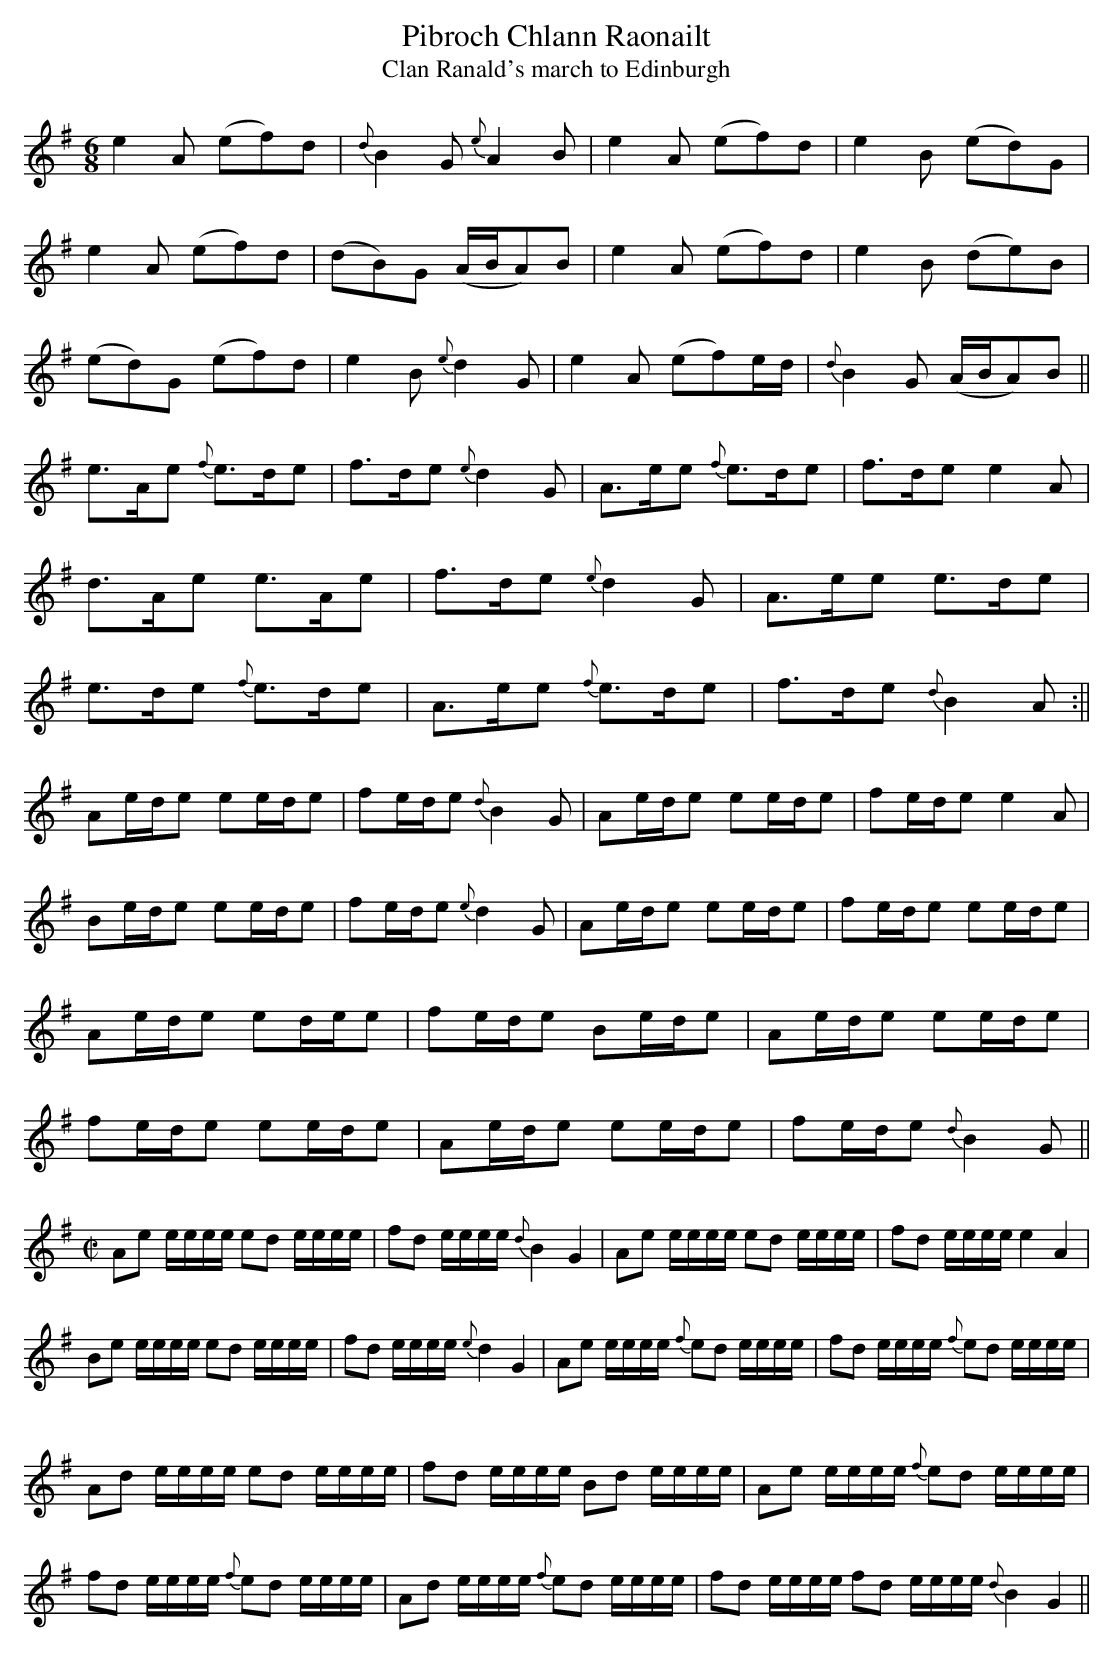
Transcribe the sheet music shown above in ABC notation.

X:1
T:Pibroch Chlann Raonailt
T:Clan Ranald's march to Edinburgh
M:6/8
L:1/8
K:Ador
e2A (ef)d|{d}B2G {e}A2B|e2A (ef)d|e2B (ed)G|
e2A (ef)d|(dB)G (A/B/A)B|e2A (ef)d|e2B (de)B|
(ed)G (ef)d|e2B {e}d2G|e2A (ef)e/d/|{d}B2G (A/B/A)B||
e>Ae {f}e>de|f>de {e}d2G|A>ee {f}e>de|f>de e2A|
d>Ae e>Ae|f>de {e}d2G|A>ee e>de|
e>de {f}e>de|A>ee {f}e>de|f>de {d}B2A:||
Ae/d/e ee/d/e|fe/d/e {d}B2G|Ae/d/e ee/d/e|fe/d/e e2A|
Be/d/e ee/d/e|fe/d/e {e}d2G|Ae/d/e ee/d/e|fe/d/e ee/d/e|
Ae/d/e ed/e/e|fe/d/e Be/d/e|Ae/d/e ee/d/e|
fe/d/e ee/d/e|Ae/d/e ee/d/e|fe/d/e {d}B2G||
M:C|
L:1/8
Ae e/e/e/e/ ed e/e/e/e/|fd e/e/e/e/ {d}B2G2|Ae e/e/e/e/ ed e/e/e/e/|fd e/e/e/e/ e2A2|
Be e/e/e/e/ ed e/e/e/e/|fd e/e/e/e/ {e}d2G2|Ae e/e/e/e/ {f}ed e/e/e/e/|fd e/e/e/e/ {f}ed e/e/e/e/|
Ad e/e/e/e/ ed e/e/e/e/|fd e/e/e/e/ Bd e/e/e/e/|Ae e/e/e/e/ {f}ed e/e/e/e/|
fd e/e/e/e/ {f}ed e/e/e/e/|Ad e/e/e/e/ {f}ed e/e/e/e/|fd e/e/e/e/ fd e/e/e/e/ {d}B2G2||
